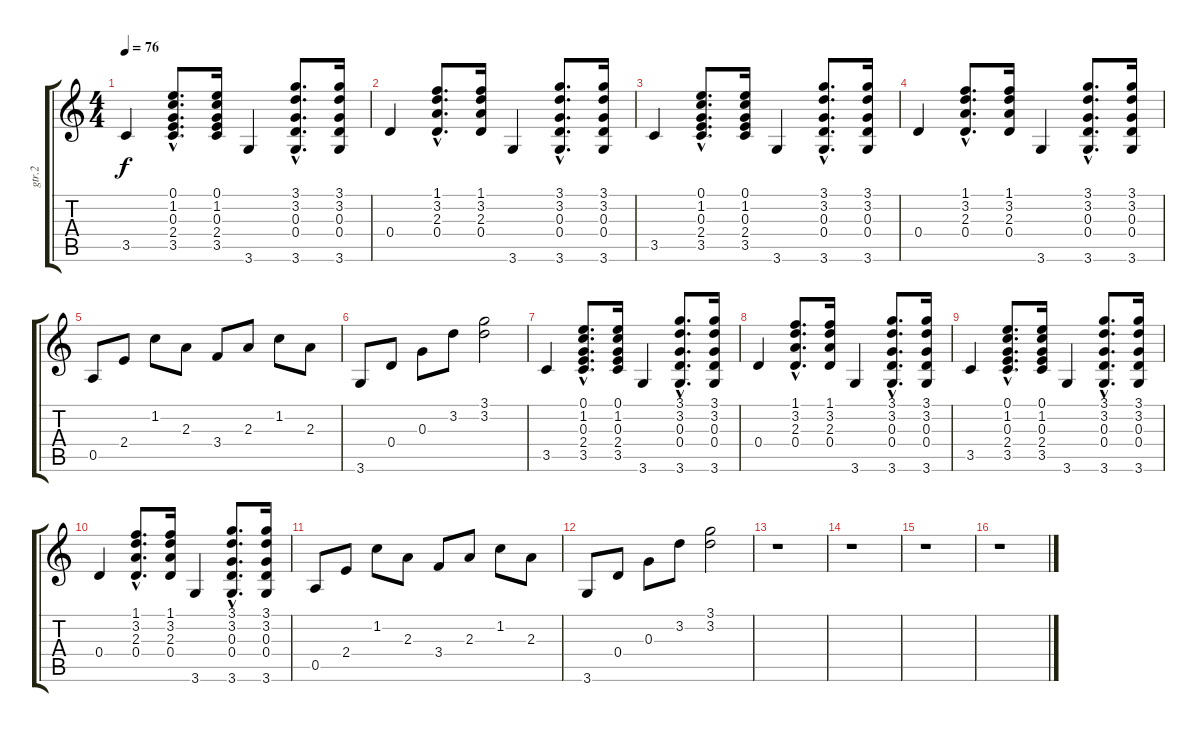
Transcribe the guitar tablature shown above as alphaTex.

\track ("gtr.2" "gtr.2") {instrument acousticguitarsteel}
\staff {score tabs}
\tuning (E4 B3 G3 D3 A2 E2) {hide}
\ts (4 4)
\tempo 76
\clef g2
\ks c
3.5.4{dy f} (0.1{hac} 1.2{hac} 0.3{hac} 2.4{hac} 3.5{hac}).8{d} (0.1 1.2 0.3 2.4 3.5).16 3.6.4 (3.1{hac} 3.2{hac} 0.3{hac} 0.4{hac} 3.6{hac}).8{d} (3.1 3.2 0.3 0.4 3.6).16 |
0.4.4 (1.1{hac} 3.2{hac} 2.3{hac} 0.4{hac}).8{d} (1.1 3.2 2.3 0.4).16 3.6.4 (3.1{hac} 3.2{hac} 0.3{hac} 0.4{hac} 3.6{hac}).8{d} (3.1 3.2 0.3 0.4 3.6).16 |
3.5.4 (0.1{hac} 1.2{hac} 0.3{hac} 2.4{hac} 3.5{hac}).8{d} (0.1 1.2 0.3 2.4 3.5).16 3.6.4 (3.1{hac} 3.2{hac} 0.3{hac} 0.4{hac} 3.6{hac}).8{d} (3.1 3.2 0.3 0.4 3.6).16 |
0.4.4 (1.1{hac} 3.2{hac} 2.3{hac} 0.4{hac}).8{d} (1.1 3.2 2.3 0.4).16 3.6.4 (3.1{hac} 3.2{hac} 0.3{hac} 0.4{hac} 3.6{hac}).8{d} (3.1 3.2 0.3 0.4 3.6).16 |
0.5.8 2.4.8 1.2.8 2.3.8 3.4.8 2.3.8 1.2.8 2.3.8 |
3.6.8 0.4.8 0.3.8 3.2.8 (3.1 3.2).2 |
3.5.4 (0.1{hac} 1.2{hac} 0.3{hac} 2.4{hac} 3.5{hac}).8{d} (0.1 1.2 0.3 2.4 3.5).16 3.6.4 (3.1{hac} 3.2{hac} 0.3{hac} 0.4{hac} 3.6{hac}).8{d} (3.1 3.2 0.3 0.4 3.6).16 |
0.4.4 (1.1{hac} 3.2{hac} 2.3{hac} 0.4{hac}).8{d} (1.1 3.2 2.3 0.4).16 3.6.4 (3.1{hac} 3.2{hac} 0.3{hac} 0.4{hac} 3.6{hac}).8{d} (3.1 3.2 0.3 0.4 3.6).16 |
3.5.4 (0.1{hac} 1.2{hac} 0.3{hac} 2.4{hac} 3.5{hac}).8{d} (0.1 1.2 0.3 2.4 3.5).16 3.6.4 (3.1{hac} 3.2{hac} 0.3{hac} 0.4{hac} 3.6{hac}).8{d} (3.1 3.2 0.3 0.4 3.6).16 |
0.4.4 (1.1{hac} 3.2{hac} 2.3{hac} 0.4{hac}).8{d} (1.1 3.2 2.3 0.4).16 3.6.4 (3.1{hac} 3.2{hac} 0.3{hac} 0.4{hac} 3.6{hac}).8{d} (3.1 3.2 0.3 0.4 3.6).16 |
0.5.8 2.4.8 1.2.8 2.3.8 3.4.8 2.3.8 1.2.8 2.3.8 |
3.6.8 0.4.8 0.3.8 3.2.8 (3.1 3.2).2 |
r.1 |
r.1 |
r.1 |
r.1
